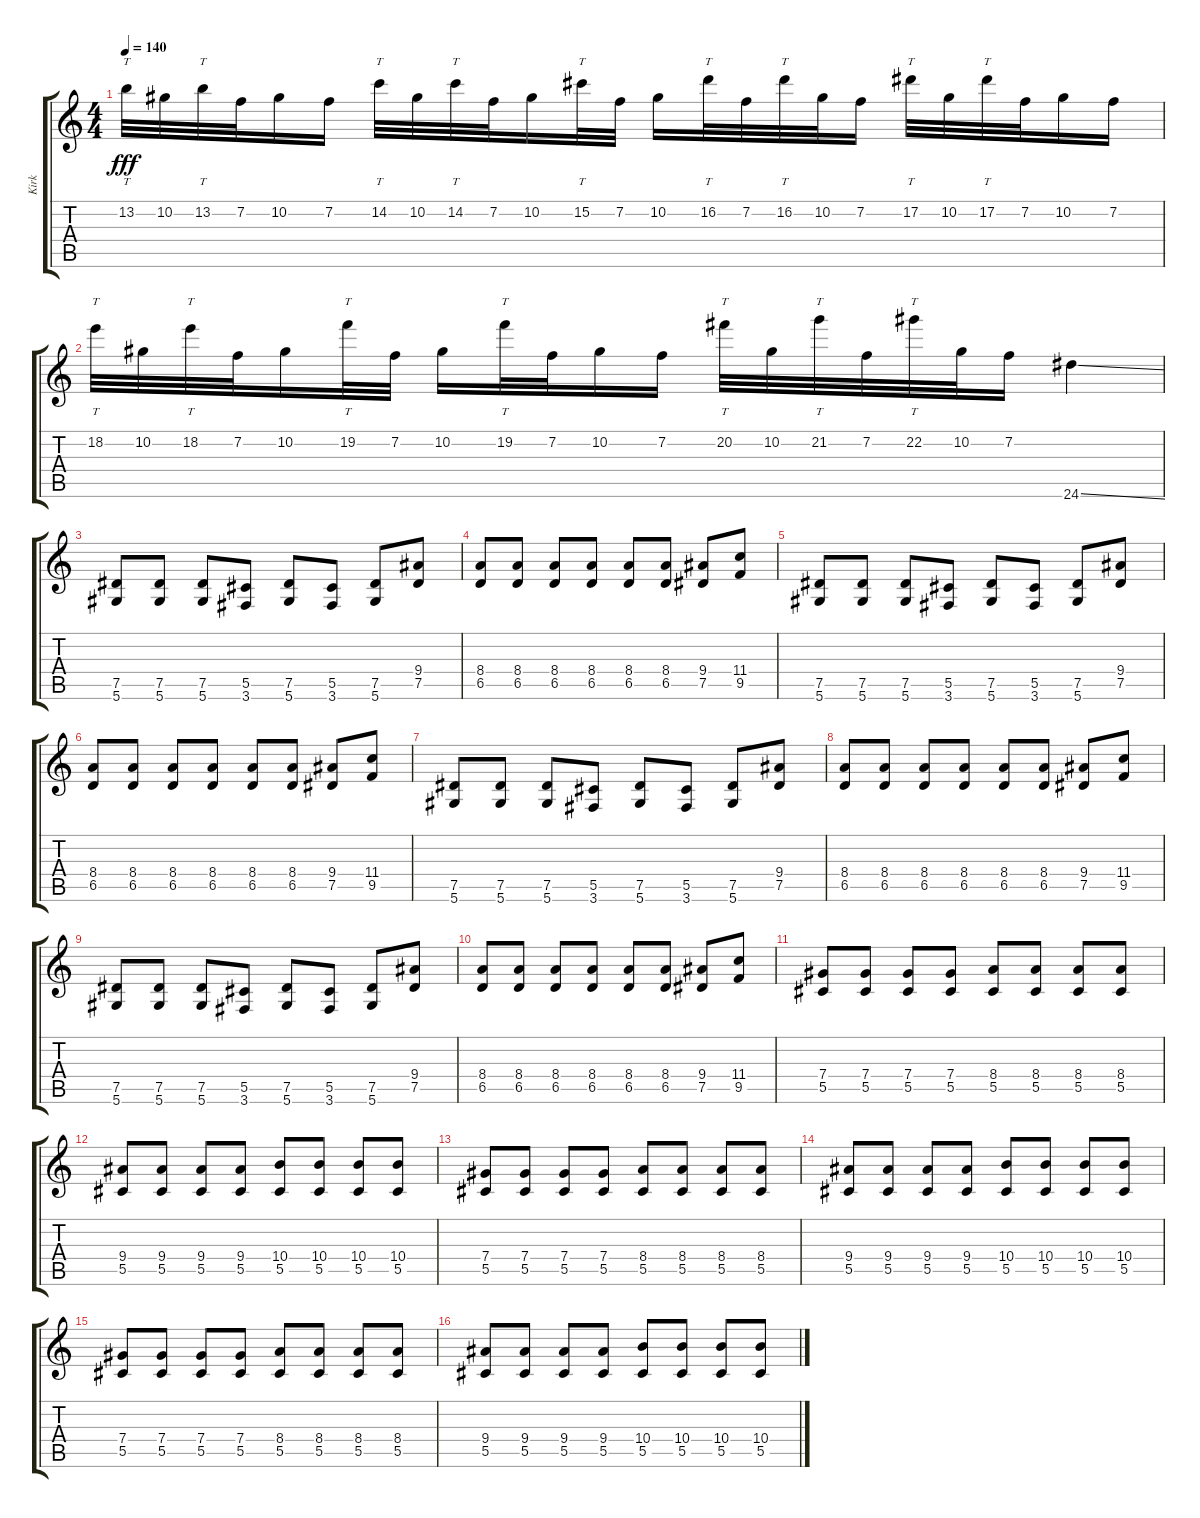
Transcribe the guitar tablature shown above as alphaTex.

\track ("Kirk " "Kirk ") {instrument distortionguitar}
\staff {score tabs}
\tuning (Eb4 Bb3 Gb3 Db3 Ab2 Eb2) {hide}
\ts (4 4)
\tempo 140
\clef g2
\ks c
13.2.32{tt dy fff} 10.2.32 13.2.32{tt} 7.2.32 10.2.16 7.2.16 14.2.32{tt} 10.2.32 14.2.32{tt} 7.2.32 10.2.16 15.2.32{tt} 7.2.32 10.2.16 16.2.32{tt} 7.2.32 16.2.32{tt} 10.2.32 7.2.16 17.2.32{tt} 10.2.32 17.2.32{tt} 7.2.32 10.2.16 7.2.16 |
18.2.32{tt} 10.2.32 18.2.32{tt} 7.2.32 10.2.16 19.2.32{tt} 7.2.32 10.2.16 19.2.32{tt} 7.2.32 10.2.16 7.2.16 20.2.32{tt} 10.2.32 21.2.32{tt} 7.2.32 22.2.32{tt} 10.2.32 7.2.16 24.6{ss}.4 |
(7.5 5.6).8{instrument distortionguitar} (7.5 5.6).8 (7.5 5.6).8 (5.5 3.6).8 (7.5 5.6).8 (5.5 3.6).8 (7.5 5.6).8 (9.4 7.5).8 |
(8.4 6.5).8 (8.4 6.5).8 (8.4 6.5).8 (8.4 6.5).8 (8.4 6.5).8 (8.4 6.5).8 (9.4 7.5).8 (11.4 9.5).8 |
(7.5 5.6).8 (7.5 5.6).8 (7.5 5.6).8 (5.5 3.6).8 (7.5 5.6).8 (5.5 3.6).8 (7.5 5.6).8 (9.4 7.5).8 |
(8.4 6.5).8 (8.4 6.5).8 (8.4 6.5).8 (8.4 6.5).8 (8.4 6.5).8 (8.4 6.5).8 (9.4 7.5).8 (11.4 9.5).8 |
(7.5 5.6).8 (7.5 5.6).8 (7.5 5.6).8 (5.5 3.6).8 (7.5 5.6).8 (5.5 3.6).8 (7.5 5.6).8 (9.4 7.5).8 |
(8.4 6.5).8 (8.4 6.5).8 (8.4 6.5).8 (8.4 6.5).8 (8.4 6.5).8 (8.4 6.5).8 (9.4 7.5).8 (11.4 9.5).8 |
(7.5 5.6).8 (7.5 5.6).8 (7.5 5.6).8 (5.5 3.6).8 (7.5 5.6).8 (5.5 3.6).8 (7.5 5.6).8 (9.4 7.5).8 |
(8.4 6.5).8 (8.4 6.5).8 (8.4 6.5).8 (8.4 6.5).8 (8.4 6.5).8 (8.4 6.5).8 (9.4 7.5).8 (11.4 9.5).8 |
(7.4 5.5).8 (7.4 5.5).8 (7.4 5.5).8 (7.4 5.5).8 (8.4 5.5).8 (8.4 5.5).8 (8.4 5.5).8 (8.4 5.5).8 |
(9.4 5.5).8 (9.4 5.5).8 (9.4 5.5).8 (9.4 5.5).8 (10.4 5.5).8 (10.4 5.5).8 (10.4 5.5).8 (10.4 5.5).8 |
(7.4 5.5).8 (7.4 5.5).8 (7.4 5.5).8 (7.4 5.5).8 (8.4 5.5).8 (8.4 5.5).8 (8.4 5.5).8 (8.4 5.5).8 |
(9.4 5.5).8 (9.4 5.5).8 (9.4 5.5).8 (9.4 5.5).8 (10.4 5.5).8 (10.4 5.5).8 (10.4 5.5).8 (10.4 5.5).8 |
(7.4 5.5).8 (7.4 5.5).8 (7.4 5.5).8 (7.4 5.5).8 (8.4 5.5).8 (8.4 5.5).8 (8.4 5.5).8 (8.4 5.5).8 |
(9.4 5.5).8 (9.4 5.5).8 (9.4 5.5).8 (9.4 5.5).8 (10.4 5.5).8 (10.4 5.5).8 (10.4 5.5).8 (10.4 5.5).8
